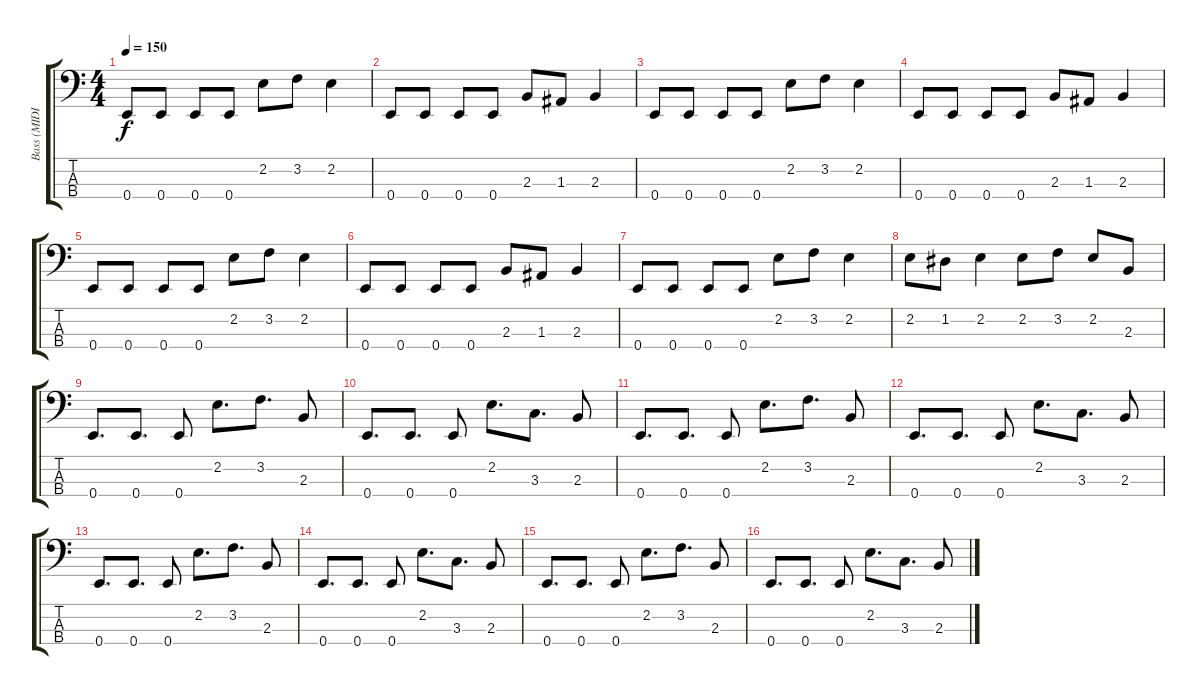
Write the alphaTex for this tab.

\track ("Bass (MIDI)" "Bass (MIDI") {instrument electricbassfinger}
\staff {score tabs}
\tuning (G2 D2 A1 E1) {hide}
\ts (4 4)
\tempo 150
\clef f4
\ks c
0.4.8{dy f} 0.4.8 0.4.8 0.4.8 2.2.8 3.2.8 2.2.4 |
0.4.8 0.4.8 0.4.8 0.4.8 2.3.8 1.3.8 2.3.4 |
0.4.8 0.4.8 0.4.8 0.4.8 2.2.8 3.2.8 2.2.4 |
0.4.8 0.4.8 0.4.8 0.4.8 2.3.8 1.3.8 2.3.4 |
0.4.8 0.4.8 0.4.8 0.4.8 2.2.8 3.2.8 2.2.4 |
0.4.8 0.4.8 0.4.8 0.4.8 2.3.8 1.3.8 2.3.4 |
0.4.8 0.4.8 0.4.8 0.4.8 2.2.8 3.2.8 2.2.4 |
2.2.8 1.2.8 2.2.4 2.2.8 3.2.8 2.2.8 2.3.8 |
0.4.8{d} 0.4.8{d} 0.4.8 2.2.8{d} 3.2.8{d} 2.3.8 |
0.4.8{d} 0.4.8{d} 0.4.8 2.2.8{d} 3.3.8{d} 2.3.8 |
0.4.8{d} 0.4.8{d} 0.4.8 2.2.8{d} 3.2.8{d} 2.3.8 |
0.4.8{d} 0.4.8{d} 0.4.8 2.2.8{d} 3.3.8{d} 2.3.8 |
0.4.8{d} 0.4.8{d} 0.4.8 2.2.8{d} 3.2.8{d} 2.3.8 |
0.4.8{d} 0.4.8{d} 0.4.8 2.2.8{d} 3.3.8{d} 2.3.8 |
0.4.8{d} 0.4.8{d} 0.4.8 2.2.8{d} 3.2.8{d} 2.3.8 |
0.4.8{d} 0.4.8{d} 0.4.8 2.2.8{d} 3.3.8{d} 2.3.8
